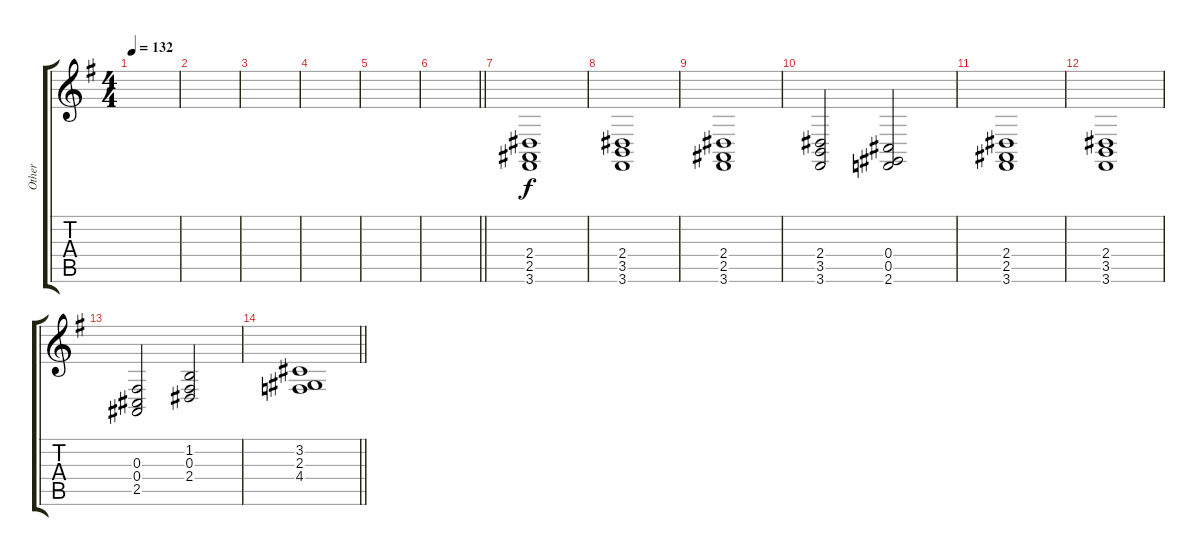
\track ("Other" "Other") {instrument lead1square}
\staff {score tabs}
\tuning (Eb4 Bb3 Gb3 Db3 Ab2 Eb2) {hide}
\ts (4 4)
\tempo 132
\clef g2
\ks eminor
|
|
|
|
|
\barLineRight lightlight
|
(2.4 2.5 3.6).1 |
(2.4 3.5 3.6).1 |
(2.4 2.5 3.6).1 |
(2.4 3.5 3.6).2 (0.4 0.5 2.6).2 |
(2.4 2.5 3.6).1 |
(2.4 3.5 3.6).1 |
(0.3 0.4 2.5).2 (1.2 0.3 2.4).2 |
\barLineRight lightlight
(3.2 2.3 4.4).1
